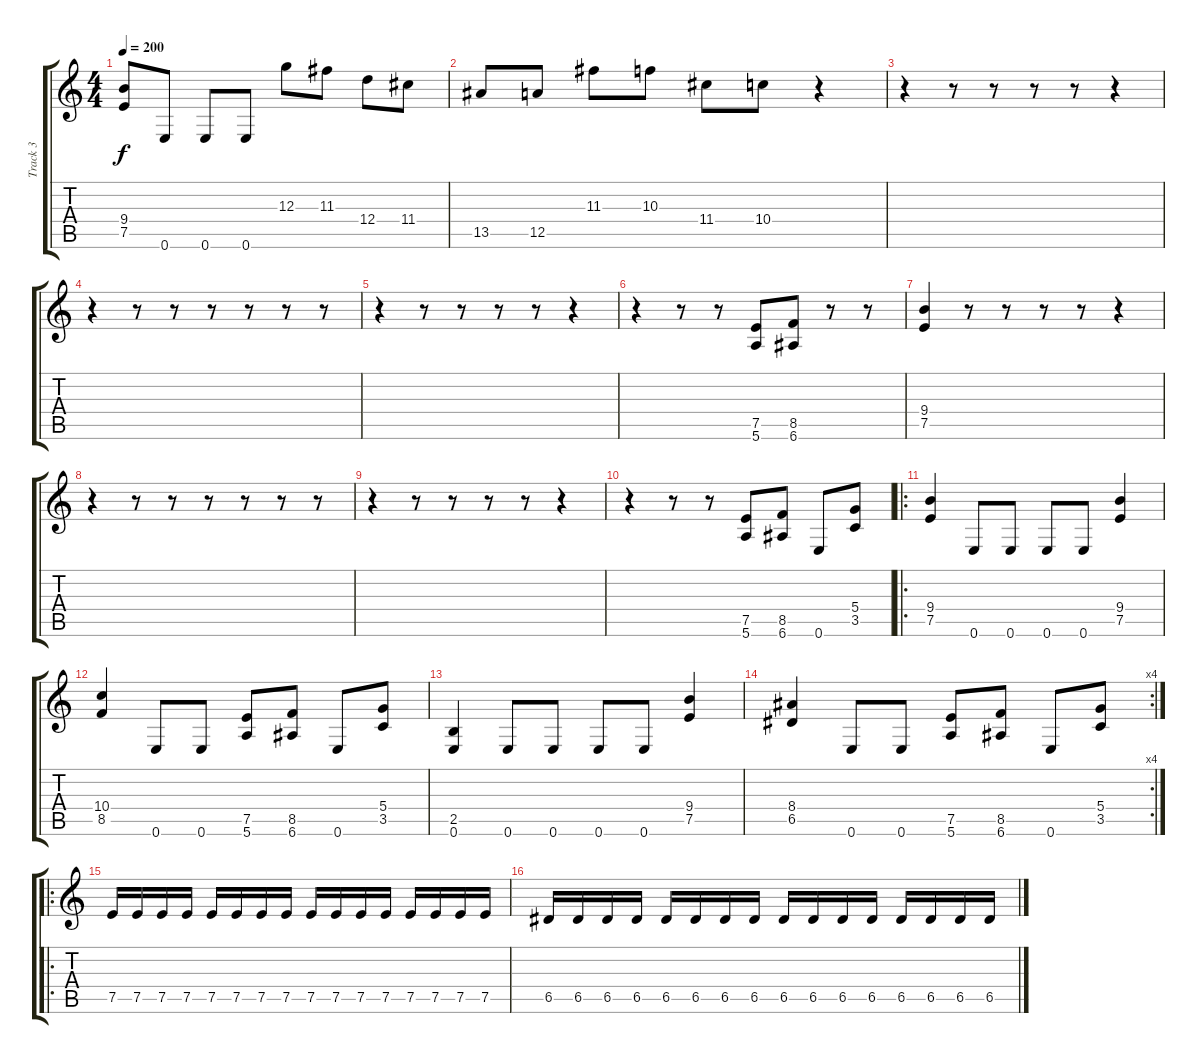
\track ("Track 3" "Track 3") {instrument overdrivenguitar}
\staff {score tabs}
\tuning (E4 B3 G3 D3 A2 E2) {hide}
\ts (4 4)
\tempo 200
\clef g2
\ks c
(9.4 7.5).8{dy f} 0.6.8 0.6.8 0.6.8 12.3.8 11.3.8 12.4.8 11.4.8 |
13.5.8 12.5.8 11.3.8 10.3.8 11.4.8 10.4.8 r.4 |
r.4 r.8 r.8 r.8 r.8 r.4 |
r.4 r.8 r.8 r.8 r.8 r.8 r.8 |
r.4 r.8 r.8 r.8 r.8 r.4 |
r.4 r.8 r.8 (7.5 5.6).8 (8.5 6.6).8 r.8 r.8 |
(9.4 7.5).4 r.8 r.8 r.8 r.8 r.4 |
r.4 r.8 r.8 r.8 r.8 r.8 r.8 |
r.4 r.8 r.8 r.8 r.8 r.4 |
r.4 r.8 r.8 (7.5 5.6).8 (8.5 6.6).8 0.6.8 (5.4 3.5).8 |
\ro
(9.4 7.5).4 0.6.8 0.6.8 0.6.8 0.6.8 (9.4 7.5).4 |
(10.4 8.5).4 0.6.8 0.6.8 (7.5 5.6).8 (8.5 6.6).8 0.6.8 (5.4 3.5).8 |
(2.5 0.6).4 0.6.8 0.6.8 0.6.8 0.6.8 (9.4 7.5).4 |
\rc 4
(8.4 6.5).4 0.6.8 0.6.8 (7.5 5.6).8 (8.5 6.6).8 0.6.8 (5.4 3.5).8 |
\ro
7.5.16 7.5.16 7.5.16 7.5.16 7.5.16 7.5.16 7.5.16 7.5.16 7.5.16 7.5.16 7.5.16 7.5.16 7.5.16 7.5.16 7.5.16 7.5.16 |
6.5.16 6.5.16 6.5.16 6.5.16 6.5.16 6.5.16 6.5.16 6.5.16 6.5.16 6.5.16 6.5.16 6.5.16 6.5.16 6.5.16 6.5.16 6.5.16
